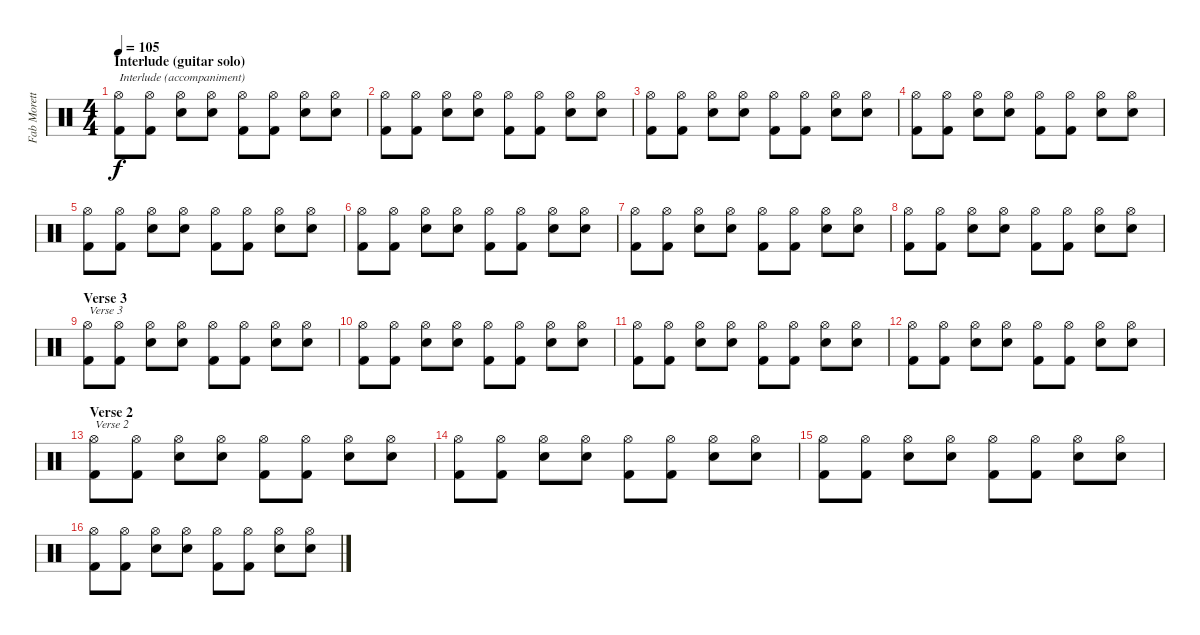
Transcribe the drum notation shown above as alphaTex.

\track ("Fab Moretti" "Fab Morett") {instrument percussion}
\staff {score}
\articulation defaults
\ts (4 4)
\section ("" "Interlude (guitar solo)")
\tempo 105
\clef neutral
\ks c
("Hi-Hat (open)" "Kick (hit) 2").8{txt "Interlude (accompaniment)" dy f} ("Hi-Hat (open)" "Kick (hit) 2").8 ("Hi-Hat (open)" "Snare (hit) 2").8 ("Hi-Hat (open)" "Snare (hit) 2").8 ("Hi-Hat (open)" "Kick (hit) 2").8 ("Hi-Hat (open)" "Kick (hit) 2").8 ("Hi-Hat (open)" "Snare (hit) 2").8 ("Hi-Hat (open)" "Snare (hit) 2").8 |
("Hi-Hat (open)" "Kick (hit) 2").8 ("Hi-Hat (open)" "Kick (hit) 2").8 ("Hi-Hat (open)" "Snare (hit) 2").8 ("Hi-Hat (open)" "Snare (hit) 2").8 ("Hi-Hat (open)" "Kick (hit) 2").8 ("Hi-Hat (open)" "Kick (hit) 2").8 ("Hi-Hat (open)" "Snare (hit) 2").8 ("Hi-Hat (open)" "Snare (hit) 2").8 |
("Hi-Hat (open)" "Kick (hit) 2").8 ("Hi-Hat (open)" "Kick (hit) 2").8 ("Hi-Hat (open)" "Snare (hit) 2").8 ("Hi-Hat (open)" "Snare (hit) 2").8 ("Hi-Hat (open)" "Kick (hit) 2").8 ("Hi-Hat (open)" "Kick (hit) 2").8 ("Hi-Hat (open)" "Snare (hit) 2").8 ("Hi-Hat (open)" "Snare (hit) 2").8 |
("Hi-Hat (open)" "Kick (hit) 2").8 ("Hi-Hat (open)" "Kick (hit) 2").8 ("Hi-Hat (open)" "Snare (hit) 2").8 ("Hi-Hat (open)" "Snare (hit) 2").8 ("Hi-Hat (open)" "Kick (hit) 2").8 ("Hi-Hat (open)" "Kick (hit) 2").8 ("Hi-Hat (open)" "Snare (hit) 2").8 ("Hi-Hat (open)" "Snare (hit) 2").8 |
("Hi-Hat (open)" "Kick (hit) 2").8 ("Hi-Hat (open)" "Kick (hit) 2").8 ("Hi-Hat (open)" "Snare (hit) 2").8 ("Hi-Hat (open)" "Snare (hit) 2").8 ("Hi-Hat (open)" "Kick (hit) 2").8 ("Hi-Hat (open)" "Kick (hit) 2").8 ("Hi-Hat (open)" "Snare (hit) 2").8 ("Hi-Hat (open)" "Snare (hit) 2").8 |
("Hi-Hat (open)" "Kick (hit) 2").8 ("Hi-Hat (open)" "Kick (hit) 2").8 ("Hi-Hat (open)" "Snare (hit) 2").8 ("Hi-Hat (open)" "Snare (hit) 2").8 ("Hi-Hat (open)" "Kick (hit) 2").8 ("Hi-Hat (open)" "Kick (hit) 2").8 ("Hi-Hat (open)" "Snare (hit) 2").8 ("Hi-Hat (open)" "Snare (hit) 2").8 |
("Hi-Hat (open)" "Kick (hit) 2").8 ("Hi-Hat (open)" "Kick (hit) 2").8 ("Hi-Hat (open)" "Snare (hit) 2").8 ("Hi-Hat (open)" "Snare (hit) 2").8 ("Hi-Hat (open)" "Kick (hit) 2").8 ("Hi-Hat (open)" "Kick (hit) 2").8 ("Hi-Hat (open)" "Snare (hit) 2").8 ("Hi-Hat (open)" "Snare (hit) 2").8 |
("Hi-Hat (open)" "Kick (hit) 2").8 ("Hi-Hat (open)" "Kick (hit) 2").8 ("Hi-Hat (open)" "Snare (hit) 2").8 ("Hi-Hat (open)" "Snare (hit) 2").8 ("Hi-Hat (open)" "Kick (hit) 2").8 ("Hi-Hat (open)" "Kick (hit) 2").8 ("Hi-Hat (open)" "Snare (hit) 2").8 ("Hi-Hat (open)" "Snare (hit) 2").8 |
\section ("" "Verse 3")
("Hi-Hat (open)" "Kick (hit) 2").8{txt "Verse 3"} ("Hi-Hat (open)" "Kick (hit) 2").8 ("Hi-Hat (open)" "Snare (hit) 2").8 ("Hi-Hat (open)" "Snare (hit) 2").8 ("Hi-Hat (open)" "Kick (hit) 2").8 ("Hi-Hat (open)" "Kick (hit) 2").8 ("Hi-Hat (open)" "Snare (hit) 2").8 ("Hi-Hat (open)" "Snare (hit) 2").8 |
("Hi-Hat (open)" "Kick (hit) 2").8 ("Hi-Hat (open)" "Kick (hit) 2").8 ("Hi-Hat (open)" "Snare (hit) 2").8 ("Hi-Hat (open)" "Snare (hit) 2").8 ("Hi-Hat (open)" "Kick (hit) 2").8 ("Hi-Hat (open)" "Kick (hit) 2").8 ("Hi-Hat (open)" "Snare (hit) 2").8 ("Hi-Hat (open)" "Snare (hit) 2").8 |
("Hi-Hat (open)" "Kick (hit) 2").8 ("Hi-Hat (open)" "Kick (hit) 2").8 ("Hi-Hat (open)" "Snare (hit) 2").8 ("Hi-Hat (open)" "Snare (hit) 2").8 ("Hi-Hat (open)" "Kick (hit) 2").8 ("Hi-Hat (open)" "Kick (hit) 2").8 ("Hi-Hat (open)" "Snare (hit) 2").8 ("Hi-Hat (open)" "Snare (hit) 2").8 |
("Hi-Hat (open)" "Kick (hit) 2").8 ("Hi-Hat (open)" "Kick (hit) 2").8 ("Hi-Hat (open)" "Snare (hit) 2").8 ("Hi-Hat (open)" "Snare (hit) 2").8 ("Hi-Hat (open)" "Kick (hit) 2").8 ("Hi-Hat (open)" "Kick (hit) 2").8 ("Hi-Hat (open)" "Snare (hit) 2").8 ("Hi-Hat (open)" "Snare (hit) 2").8 |
\section ("" "Verse 2")
("Hi-Hat (open)" "Kick (hit) 2").8{txt "Verse 2"} ("Hi-Hat (open)" "Kick (hit) 2").8 ("Hi-Hat (open)" "Snare (hit) 2").8 ("Hi-Hat (open)" "Snare (hit) 2").8 ("Hi-Hat (open)" "Kick (hit) 2").8 ("Hi-Hat (open)" "Kick (hit) 2").8 ("Hi-Hat (open)" "Snare (hit) 2").8 ("Hi-Hat (open)" "Snare (hit) 2").8 |
("Hi-Hat (open)" "Kick (hit) 2").8 ("Hi-Hat (open)" "Kick (hit) 2").8 ("Hi-Hat (open)" "Snare (hit) 2").8 ("Hi-Hat (open)" "Snare (hit) 2").8 ("Hi-Hat (open)" "Kick (hit) 2").8 ("Hi-Hat (open)" "Kick (hit) 2").8 ("Hi-Hat (open)" "Snare (hit) 2").8 ("Hi-Hat (open)" "Snare (hit) 2").8 |
("Hi-Hat (open)" "Kick (hit) 2").8 ("Hi-Hat (open)" "Kick (hit) 2").8 ("Hi-Hat (open)" "Snare (hit) 2").8 ("Hi-Hat (open)" "Snare (hit) 2").8 ("Hi-Hat (open)" "Kick (hit) 2").8 ("Hi-Hat (open)" "Kick (hit) 2").8 ("Hi-Hat (open)" "Snare (hit) 2").8 ("Hi-Hat (open)" "Snare (hit) 2").8 |
("Hi-Hat (open)" "Kick (hit) 2").8 ("Hi-Hat (open)" "Kick (hit) 2").8 ("Hi-Hat (open)" "Snare (hit) 2").8 ("Hi-Hat (open)" "Snare (hit) 2").8 ("Hi-Hat (open)" "Kick (hit) 2").8 ("Hi-Hat (open)" "Kick (hit) 2").8 ("Hi-Hat (open)" "Snare (hit) 2").8 ("Hi-Hat (open)" "Snare (hit) 2").8
